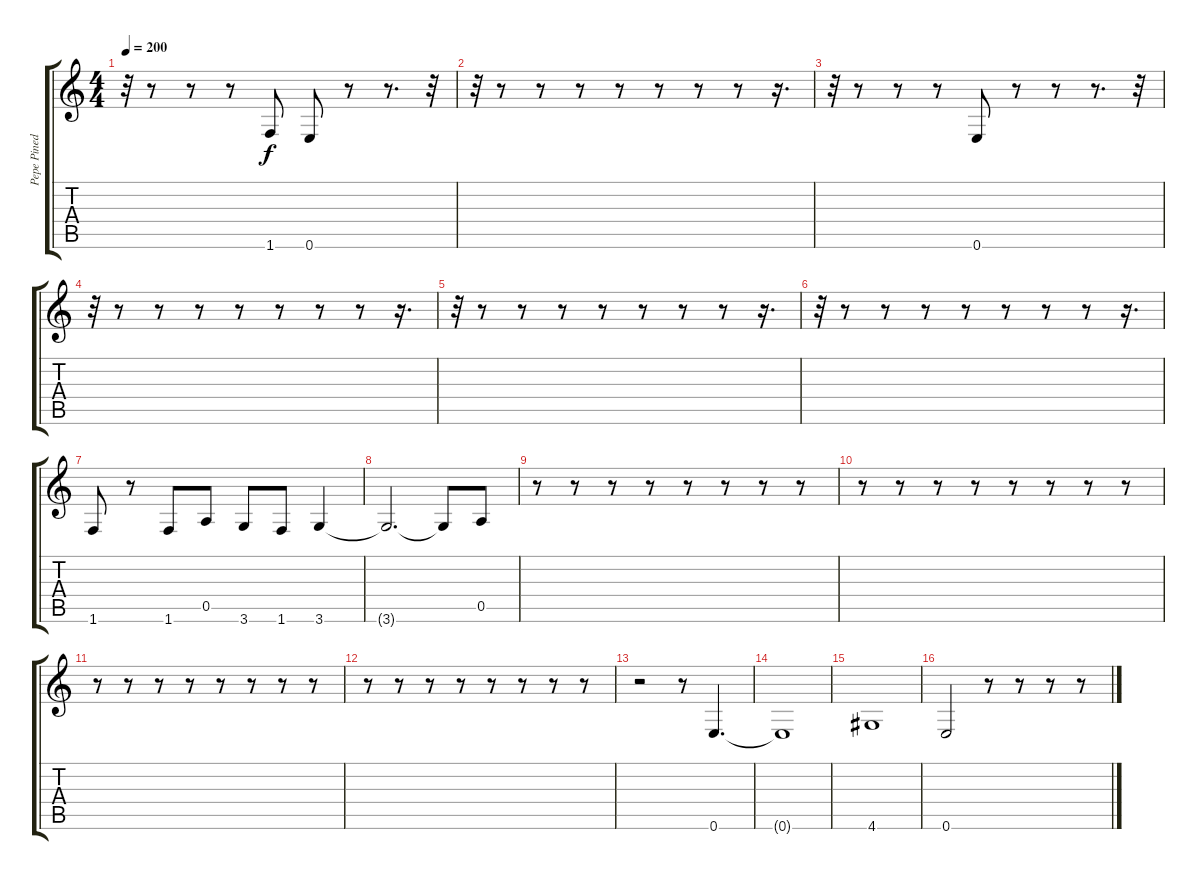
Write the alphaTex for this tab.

\track ("Pepe Pinedo" "Pepe Pined") {instrument electricbassfinger}
\staff {score tabs}
\tuning (E4 B3 G3 D3 A2 E2) {hide}
\ts (4 4)
\tempo 200
\clef g2
\ks c
r.32{dy f} r.8 r.8 r.8 1.6.8 0.6.8 r.8 r.8{d} r.32 |
r.32 r.8 r.8 r.8 r.8 r.8 r.8 r.8 r.16{d} |
r.32 r.8 r.8 r.8 0.6.8 r.8 r.8 r.8{d} r.32 |
r.32 r.8 r.8 r.8 r.8 r.8 r.8 r.8 r.16{d} |
r.32 r.8 r.8 r.8 r.8 r.8 r.8 r.8 r.16{d} |
r.32 r.8 r.8 r.8 r.8 r.8 r.8 r.8 r.16{d} |
1.6.8 r.8 1.6.8 0.5.8 3.6.8 1.6.8 3.6.4 |
3.6{t}.2{d} 3.6{t}.8 0.5.8 |
r.8 r.8 r.8 r.8 r.8 r.8 r.8 r.8 |
r.8 r.8 r.8 r.8 r.8 r.8 r.8 r.8 |
r.8 r.8 r.8 r.8 r.8 r.8 r.8 r.8 |
r.8 r.8 r.8 r.8 r.8 r.8 r.8 r.8 |
r.2 r.8 0.6.4{d} |
0.6{t}.1 |
4.6.1 |
0.6.2 r.8 r.8 r.8 r.8
